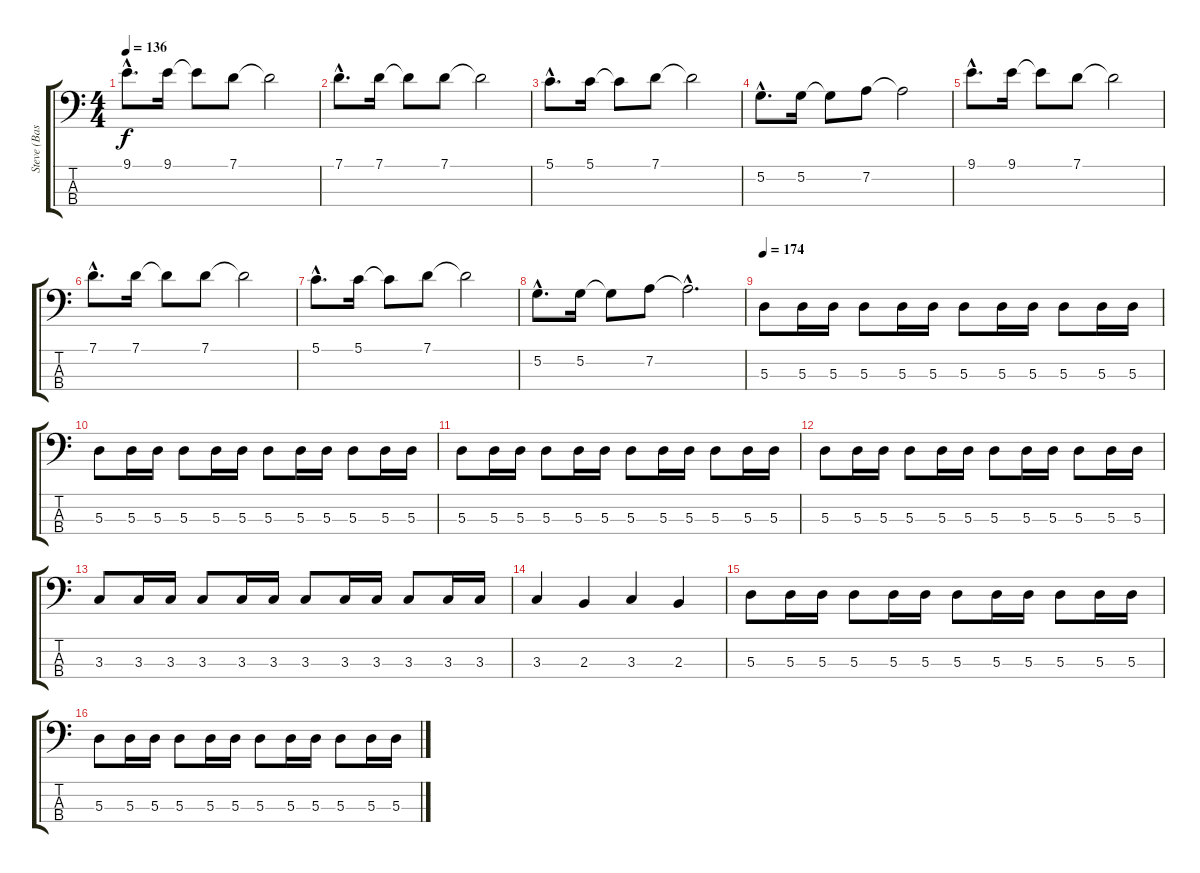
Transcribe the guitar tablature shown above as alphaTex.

\track ("Steve (Bass)" "Steve (Bas") {instrument electricbassfinger}
\staff {score tabs}
\tuning (G2 D2 A1 E1) {hide}
\ts (4 4)
\tempo 136
\clef f4
\ks c
9.1{hac}.8{d dy f} 9.1.16 9.1{t}.8 7.1.8 7.1{t}.2 |
7.1{hac}.8{d} 7.1.16 7.1{t}.8 7.1.8 7.1{t}.2 |
5.1{hac}.8{d} 5.1.16 5.1{t}.8 7.1.8 7.1{t}.2 |
5.2{hac}.8{d} 5.2.16 5.2{t}.8 7.2.8 7.2{t}.2 |
9.1{hac}.8{d} 9.1.16 9.1{t}.8 7.1.8 7.1{t}.2 |
7.1{hac}.8{d} 7.1.16 7.1{t}.8 7.1.8 7.1{t}.2 |
5.1{hac}.8{d} 5.1.16 5.1{t}.8 7.1.8 7.1{t}.2 |
5.2{hac}.8{d} 5.2.16 5.2{t}.8 7.2.8 7.2{hac t}.2{d} |
\tempo 174
5.3.8 5.3.16 5.3.16 5.3.8 5.3.16 5.3.16 5.3.8 5.3.16 5.3.16 5.3.8 5.3.16 5.3.16 |
5.3.8 5.3.16 5.3.16 5.3.8 5.3.16 5.3.16 5.3.8 5.3.16 5.3.16 5.3.8 5.3.16 5.3.16 |
5.3.8 5.3.16 5.3.16 5.3.8 5.3.16 5.3.16 5.3.8 5.3.16 5.3.16 5.3.8 5.3.16 5.3.16 |
5.3.8 5.3.16 5.3.16 5.3.8 5.3.16 5.3.16 5.3.8 5.3.16 5.3.16 5.3.8 5.3.16 5.3.16 |
3.3.8 3.3.16 3.3.16 3.3.8 3.3.16 3.3.16 3.3.8 3.3.16 3.3.16 3.3.8 3.3.16 3.3.16 |
3.3.4 2.3.4 3.3.4 2.3.4 |
5.3.8 5.3.16 5.3.16 5.3.8 5.3.16 5.3.16 5.3.8 5.3.16 5.3.16 5.3.8 5.3.16 5.3.16 |
5.3.8 5.3.16 5.3.16 5.3.8 5.3.16 5.3.16 5.3.8 5.3.16 5.3.16 5.3.8 5.3.16 5.3.16
